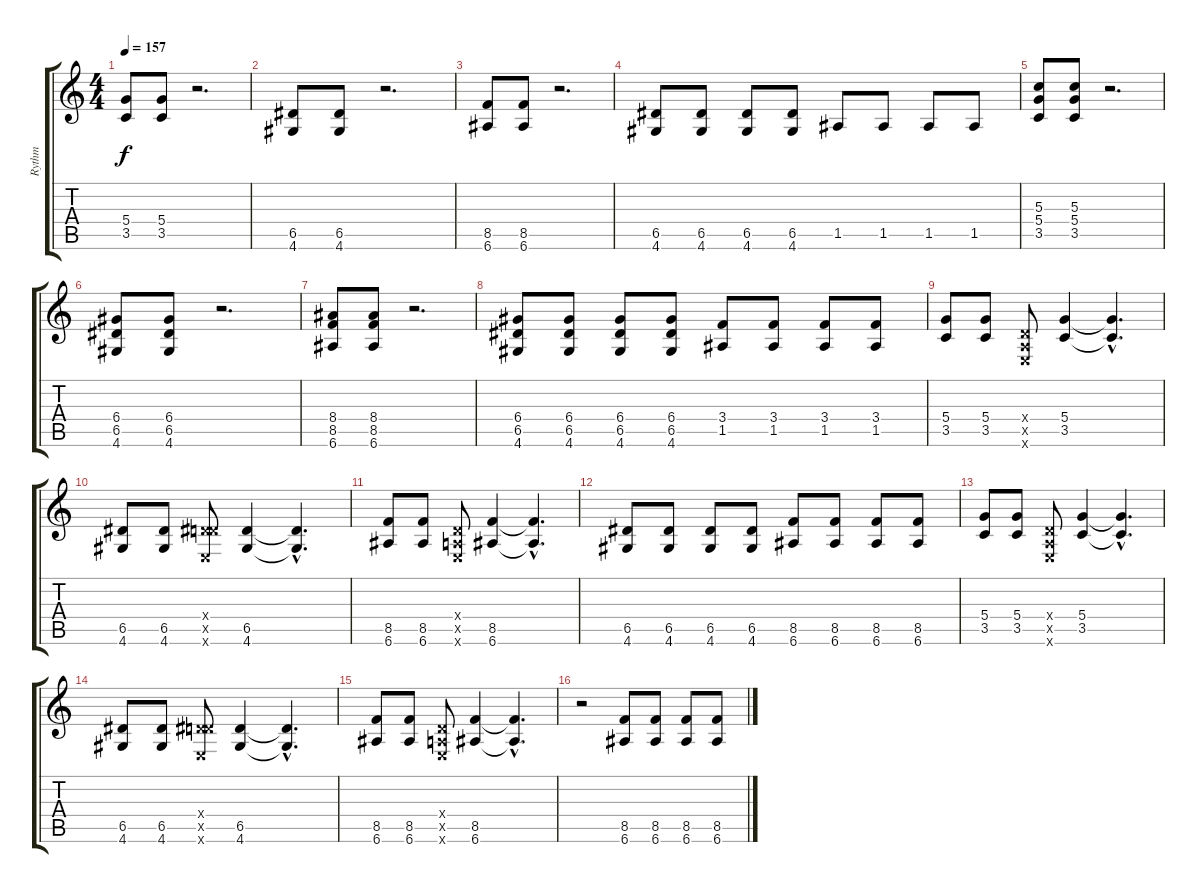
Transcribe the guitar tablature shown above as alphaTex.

\track ("Rythm" "Rythm") {instrument distortionguitar}
\staff {score tabs}
\tuning (E4 B3 G3 D3 A2 E2) {hide}
\ts (4 4)
\tempo 157
\clef g2
\ks c
(5.4 3.5).8{dy f instrument distortionguitar} (5.4 3.5).8 r.2{d} |
(6.5 4.6).8 (6.5 4.6).8 r.2{d} |
(8.5 6.6).8 (8.5 6.6).8 r.2{d} |
(6.5 4.6).8 (6.5 4.6).8 (6.5 4.6).8 (6.5 4.6).8 1.5.8 1.5.8 1.5.8 1.5.8 |
(5.3 5.4 3.5).8 (5.3 5.4 3.5).8 r.2{d} |
(6.4 6.5 4.6).8 (6.4 6.5 4.6).8 r.2{d} |
(8.4 8.5 6.6).8 (8.4 8.5 6.6).8 r.2{d} |
(6.4 6.5 4.6).8 (6.4 6.5 4.6).8 (6.4 6.5 4.6).8 (6.4 6.5 4.6).8 (3.4 1.5).8 (3.4 1.5).8 (3.4 1.5).8 (3.4 1.5).8 |
(5.4 3.5).8 (5.4 3.5).8 (0.4{x} 0.5{x} 0.6{x}).8 (5.4 3.5).4 (5.4{hac t} 3.5{hac t}).4{d} |
(6.5 4.6).8 (6.5 4.6).8 (0.4{x} 6.5{x} 0.6{x}).8 (6.5 4.6).4 (6.5{hac t} 4.6{hac t}).4{d} |
(8.5 6.6).8 (8.5 6.6).8 (0.4{x} 0.5{x} 0.6{x}).8 (8.5 6.6).4 (8.5{hac t} 6.6{hac t}).4{d} |
(6.5 4.6).8 (6.5 4.6).8 (6.5 4.6).8 (6.5 4.6).8 (8.5 6.6).8 (8.5 6.6).8 (8.5 6.6).8 (8.5 6.6).8 |
(5.4 3.5).8 (5.4 3.5).8 (0.4{x} 0.5{x} 0.6{x}).8 (5.4 3.5).4 (5.4{hac t} 3.5{hac t}).4{d} |
(6.5 4.6).8 (6.5 4.6).8 (0.4{x} 6.5{x} 0.6{x}).8 (6.5 4.6).4 (6.5{hac t} 4.6{hac t}).4{d} |
(8.5 6.6).8 (8.5 6.6).8 (0.4{x} 0.5{x} 0.6{x}).8 (8.5 6.6).4 (8.5{hac t} 6.6{hac t}).4{d} |
r.2 (8.5 6.6).8 (8.5 6.6).8 (8.5 6.6).8 (8.5 6.6).8
